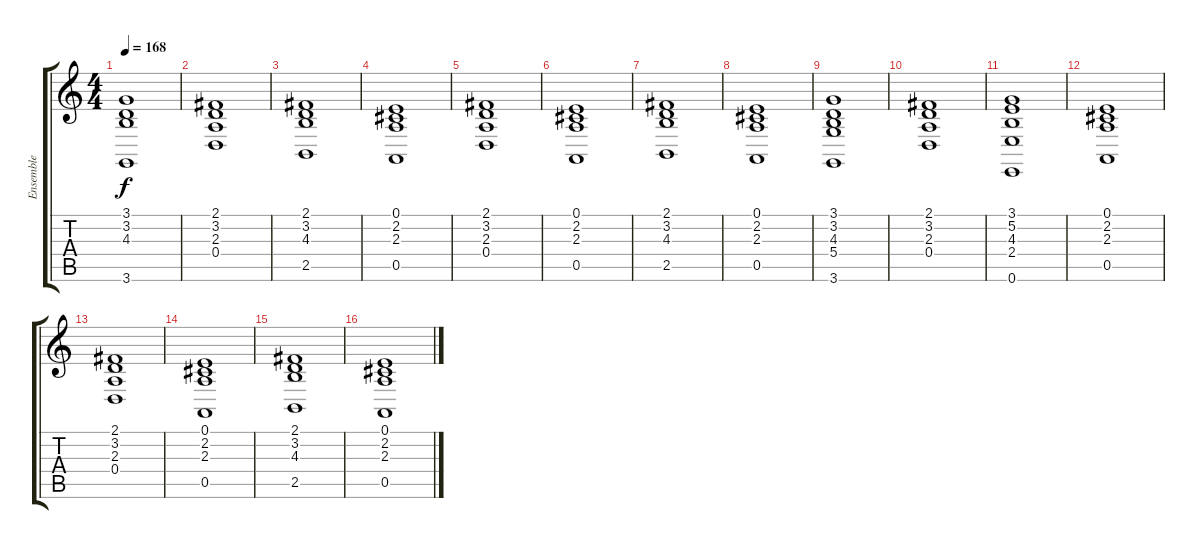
\track ("Ensemble" "Ensemble") {instrument stringensemble1}
\staff {score tabs}
\tuning (E4 B3 G3 D3 A2 E2) {hide}
\ts (4 4)
\tempo 168
\clef g2
\ks c
(3.1 3.2 4.3 3.6).1{dy f} |
(2.1 3.2 2.3 0.4).1 |
(2.1 3.2 4.3 2.5).1 |
(0.1 2.2 2.3 0.5).1 |
\section ("" "")
(2.1 3.2 2.3 0.4).1 |
(0.1 2.2 2.3 0.5).1 |
(2.1 3.2 4.3 2.5).1 |
(0.1 2.2 2.3 0.5).1 |
(3.1 3.2 4.3 5.4 3.6).1 |
(2.1 3.2 2.3 0.4).1 |
(3.1 5.2 4.3 2.4 0.6).1 |
(0.1 2.2 2.3 0.5).1 |
\section ("" "")
(2.1 3.2 2.3 0.4).1 |
(0.1 2.2 2.3 0.5).1 |
(2.1 3.2 4.3 2.5).1 |
(0.1 2.2 2.3 0.5).1
